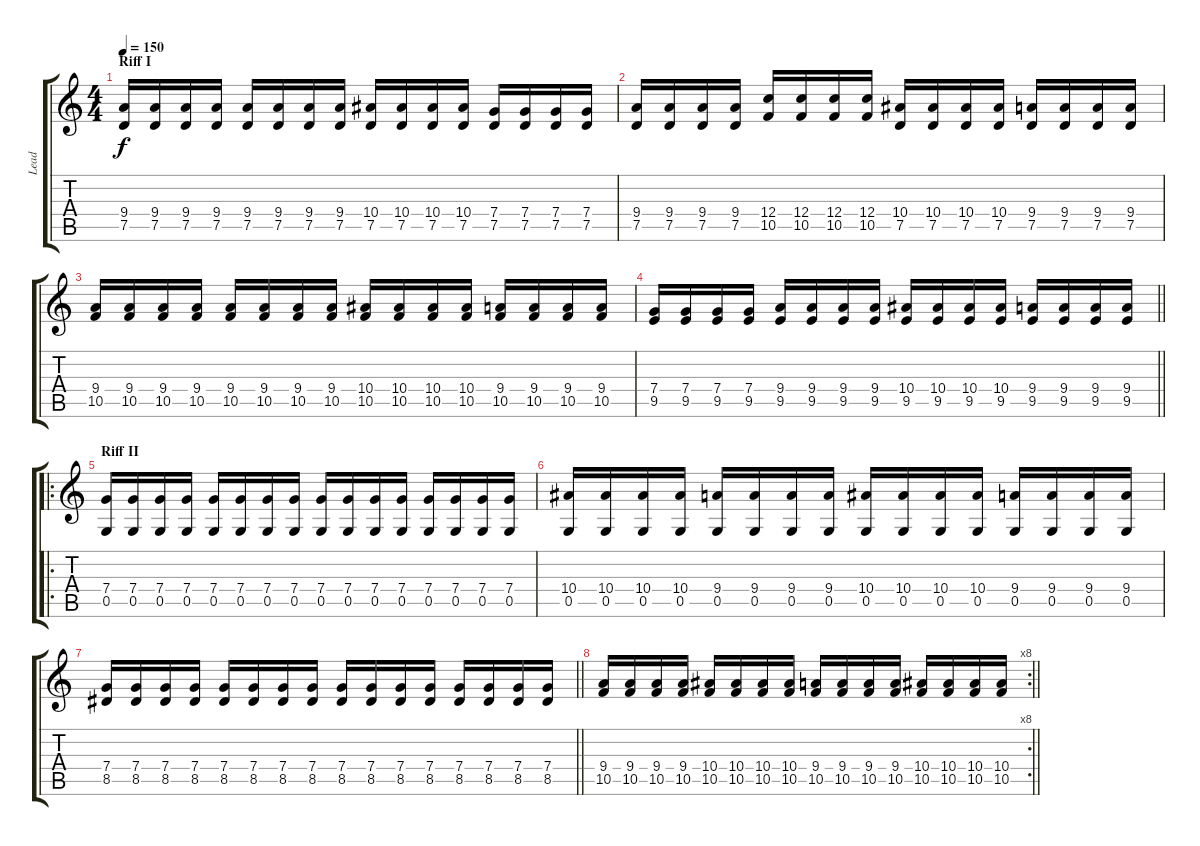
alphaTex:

\track ("Lead" "Lead") {solo instrument overdrivenguitar}
\staff {score tabs}
\tuning (D4 A3 F3 C3 G2 D2) {hide}
\ts (4 4)
\section ("" "Riff I")
\tempo 150
\clef g2
\ks c
(9.4 7.5).16{dy f} (9.4 7.5).16 (9.4 7.5).16 (9.4 7.5).16 (9.4 7.5).16 (9.4 7.5).16 (9.4 7.5).16 (9.4 7.5).16 (10.4 7.5).16 (10.4 7.5).16 (10.4 7.5).16 (10.4 7.5).16 (7.4 7.5).16 (7.4 7.5).16 (7.4 7.5).16 (7.4 7.5).16 |
(9.4 7.5).16 (9.4 7.5).16 (9.4 7.5).16 (9.4 7.5).16 (12.4 10.5).16 (12.4 10.5).16 (12.4 10.5).16 (12.4 10.5).16 (10.4 7.5).16 (10.4 7.5).16 (10.4 7.5).16 (10.4 7.5).16 (9.4 7.5).16 (9.4 7.5).16 (9.4 7.5).16 (9.4 7.5).16 |
(9.4 10.5).16 (9.4 10.5).16 (9.4 10.5).16 (9.4 10.5).16 (9.4 10.5).16 (9.4 10.5).16 (9.4 10.5).16 (9.4 10.5).16 (10.4 10.5).16 (10.4 10.5).16 (10.4 10.5).16 (10.4 10.5).16 (9.4 10.5).16 (9.4 10.5).16 (9.4 10.5).16 (9.4 10.5).16 |
\barLineRight lightlight
(7.4 9.5).16 (7.4 9.5).16 (7.4 9.5).16 (7.4 9.5).16 (9.4 9.5).16 (9.4 9.5).16 (9.4 9.5).16 (9.4 9.5).16 (10.4 9.5).16 (10.4 9.5).16 (10.4 9.5).16 (10.4 9.5).16 (9.4 9.5).16 (9.4 9.5).16 (9.4 9.5).16 (9.4 9.5).16 |
\ro
\section ("" "Riff II")
(7.4 0.5).16 (7.4 0.5).16 (7.4 0.5).16 (7.4 0.5).16 (7.4 0.5).16 (7.4 0.5).16 (7.4 0.5).16 (7.4 0.5).16 (7.4 0.5).16 (7.4 0.5).16 (7.4 0.5).16 (7.4 0.5).16 (7.4 0.5).16 (7.4 0.5).16 (7.4 0.5).16 (7.4 0.5).16 |
(10.4 0.5).16 (10.4 0.5).16 (10.4 0.5).16 (10.4 0.5).16 (9.4 0.5).16 (9.4 0.5).16 (9.4 0.5).16 (9.4 0.5).16 (10.4 0.5).16 (10.4 0.5).16 (10.4 0.5).16 (10.4 0.5).16 (9.4 0.5).16 (9.4 0.5).16 (9.4 0.5).16 (9.4 0.5).16 |
\barLineRight lightlight
(7.4 8.5).16 (7.4 8.5).16 (7.4 8.5).16 (7.4 8.5).16 (7.4 8.5).16 (7.4 8.5).16 (7.4 8.5).16 (7.4 8.5).16 (7.4 8.5).16 (7.4 8.5).16 (7.4 8.5).16 (7.4 8.5).16 (7.4 8.5).16 (7.4 8.5).16 (7.4 8.5).16 (7.4 8.5).16 |
\rc 8
\barLineRight lightlight
(9.4 10.5).16 (9.4 10.5).16 (9.4 10.5).16 (9.4 10.5).16 (10.4 10.5).16 (10.4 10.5).16 (10.4 10.5).16 (10.4 10.5).16 (9.4 10.5).16 (9.4 10.5).16 (9.4 10.5).16 (9.4 10.5).16 (10.4 10.5).16 (10.4 10.5).16 (10.4 10.5).16 (10.4 10.5).16
